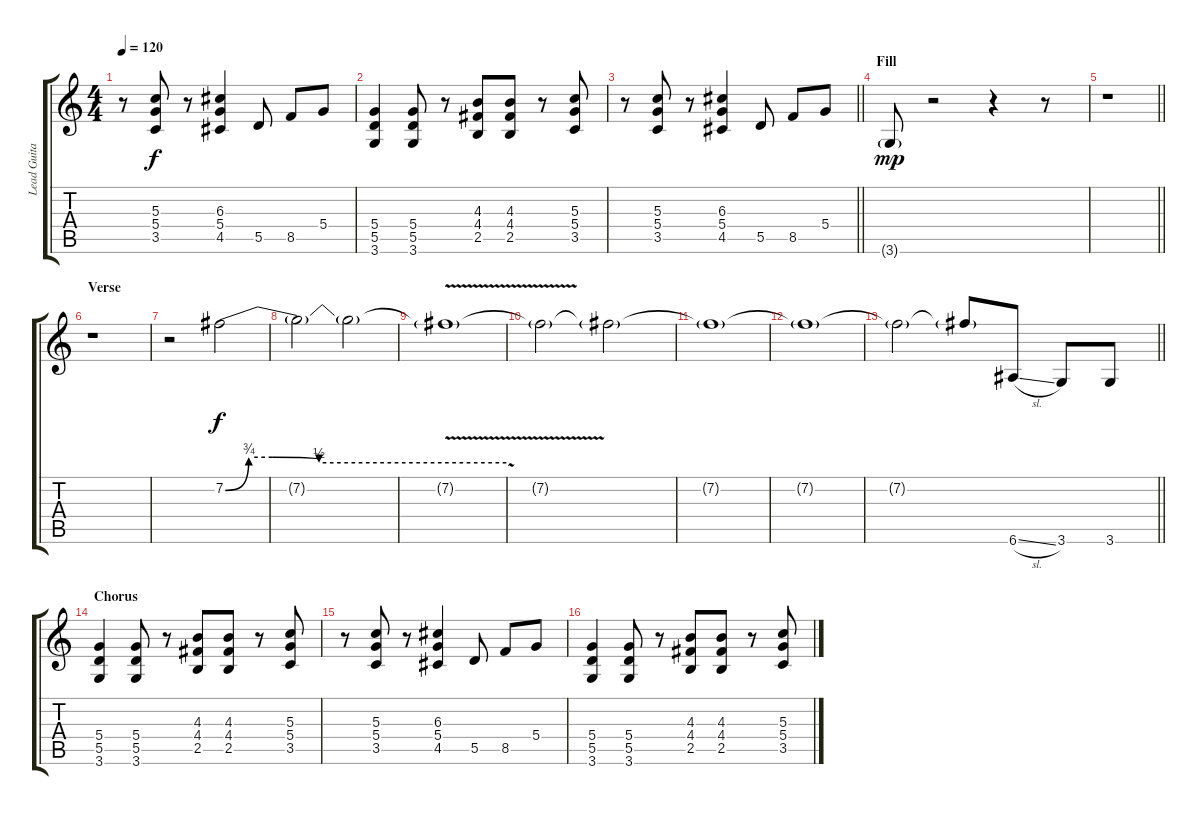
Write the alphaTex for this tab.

\track ("Lead Guitar" "Lead Guita") {instrument overdrivenguitar}
\staff {score tabs}
\tuning (E4 B3 G3 D3 A2 E2) {hide}
\ts (4 4)
\tempo 120
\clef g2
\ks c
r.8{dy f} (5.3 5.4 3.5).8 r.8 (6.3 5.4 4.5).4 5.5.8 8.5.8 5.4.8 |
(5.4 5.5 3.6).4 (5.4 5.5 3.6).8 r.8 (4.3 4.4 2.5).8 (4.3 4.4 2.5).8 r.8 (5.3 5.4 3.5).8 |
\barLineRight lightlight
r.8 (5.3 5.4 3.5).8 r.8 (6.3 5.4 4.5).4 5.5.8 8.5.8 5.4.8 |
\section ("" "Fill")
3.6{g}.8{dy mp} r.2 r.4 r.8 |
\barLineRight lightlight
r.1 |
\section ("" "Verse")
r.1 |
r.2 7.2{be (custom 0 0 5 3 10 3 20 2 60 2)}.2{dy f volume 0} |
7.2{t}.2 7.2{t}.2{volume 10} |
7.2{v t}.1 |
7.2{t}.2 7.2{t}.2{volume 0} |
7.2{t}.1{volume 10} |
7.2{t}.1 |
\barLineRight lightlight
7.2{t}.2 7.2{t}.8 6.6{sl}.8 3.6.8 3.6.8 |
\section ("" "Chorus")
(5.4 5.5 3.6).4 (5.4 5.5 3.6).8 r.8 (4.3 4.4 2.5).8 (4.3 4.4 2.5).8 r.8 (5.3 5.4 3.5).8 |
r.8 (5.3 5.4 3.5).8 r.8 (6.3 5.4 4.5).4 5.5.8 8.5.8 5.4.8 |
(5.4 5.5 3.6).4 (5.4 5.5 3.6).8 r.8 (4.3 4.4 2.5).8 (4.3 4.4 2.5).8 r.8 (5.3 5.4 3.5).8
